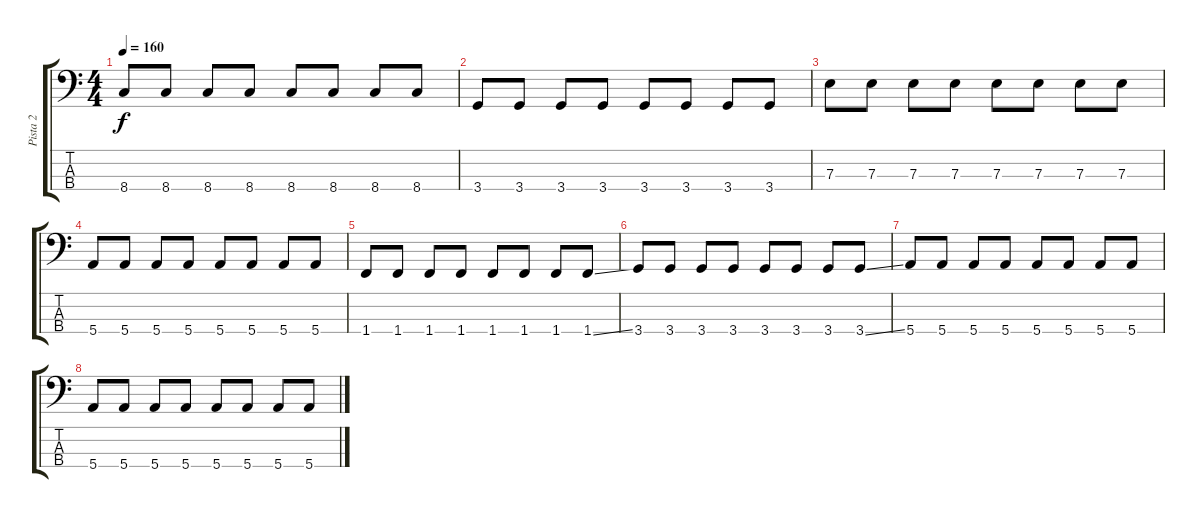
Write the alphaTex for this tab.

\track ("Pista 2" "Pista 2") {instrument electricbassfinger}
\staff {score tabs}
\tuning (G2 D2 A1 E1) {hide}
\ts (4 4)
\tempo 160
\clef f4
\ks c
8.4.8{dy f} 8.4.8 8.4.8 8.4.8 8.4.8 8.4.8 8.4.8 8.4.8 |
3.4.8 3.4.8 3.4.8 3.4.8 3.4.8 3.4.8 3.4.8 3.4.8 |
7.3.8 7.3.8 7.3.8 7.3.8 7.3.8 7.3.8 7.3.8 7.3.8 |
5.4.8 5.4.8 5.4.8 5.4.8 5.4.8 5.4.8 5.4.8 5.4.8 |
1.4.8 1.4.8 1.4.8 1.4.8 1.4.8 1.4.8 1.4.8 1.4{ss}.8 |
3.4.8 3.4.8 3.4.8 3.4.8 3.4.8 3.4.8 3.4.8 3.4{ss}.8 |
5.4.8 5.4.8 5.4.8 5.4.8 5.4.8 5.4.8 5.4.8 5.4.8 |
5.4.8 5.4.8 5.4.8 5.4.8 5.4.8 5.4.8 5.4.8 5.4.8
